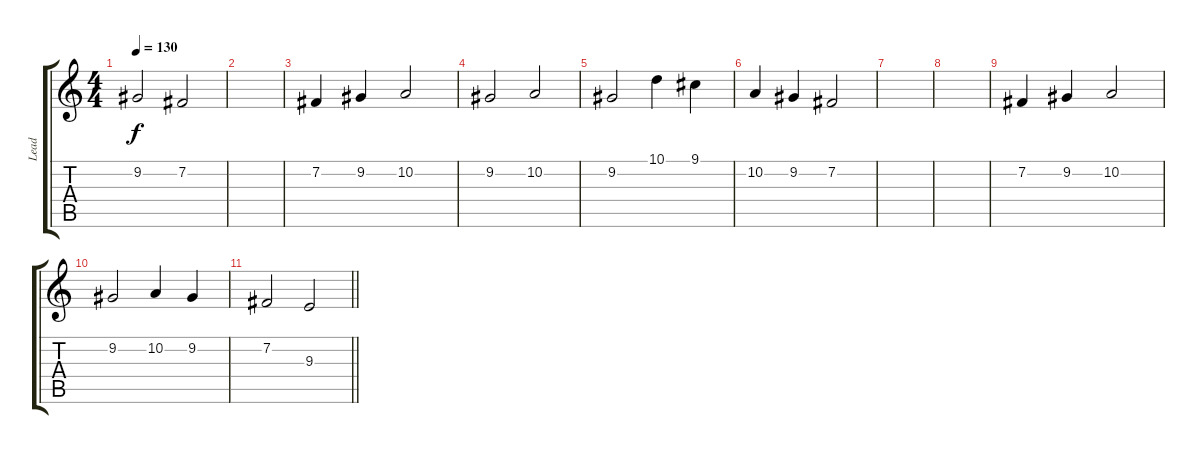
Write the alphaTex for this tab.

\track ("Lead" "Lead") {instrument musicbox}
\staff {score tabs}
\tuning (E4 B3 G3 D3 A2 E2) {hide}
\ts (4 4)
\tempo 130
\clef g2
\ks c
9.2.2{dy f} 7.2.2 |
|
7.2.4 9.2.4 10.2.2 |
9.2.2 10.2.2 |
9.2.2 10.1.4 9.1.4 |
10.2.4 9.2.4 7.2.2 |
|
|
7.2.4 9.2.4 10.2.2 |
9.2.2 10.2.4 9.2.4 |
\barLineRight lightlight
7.2.2 9.3.2
